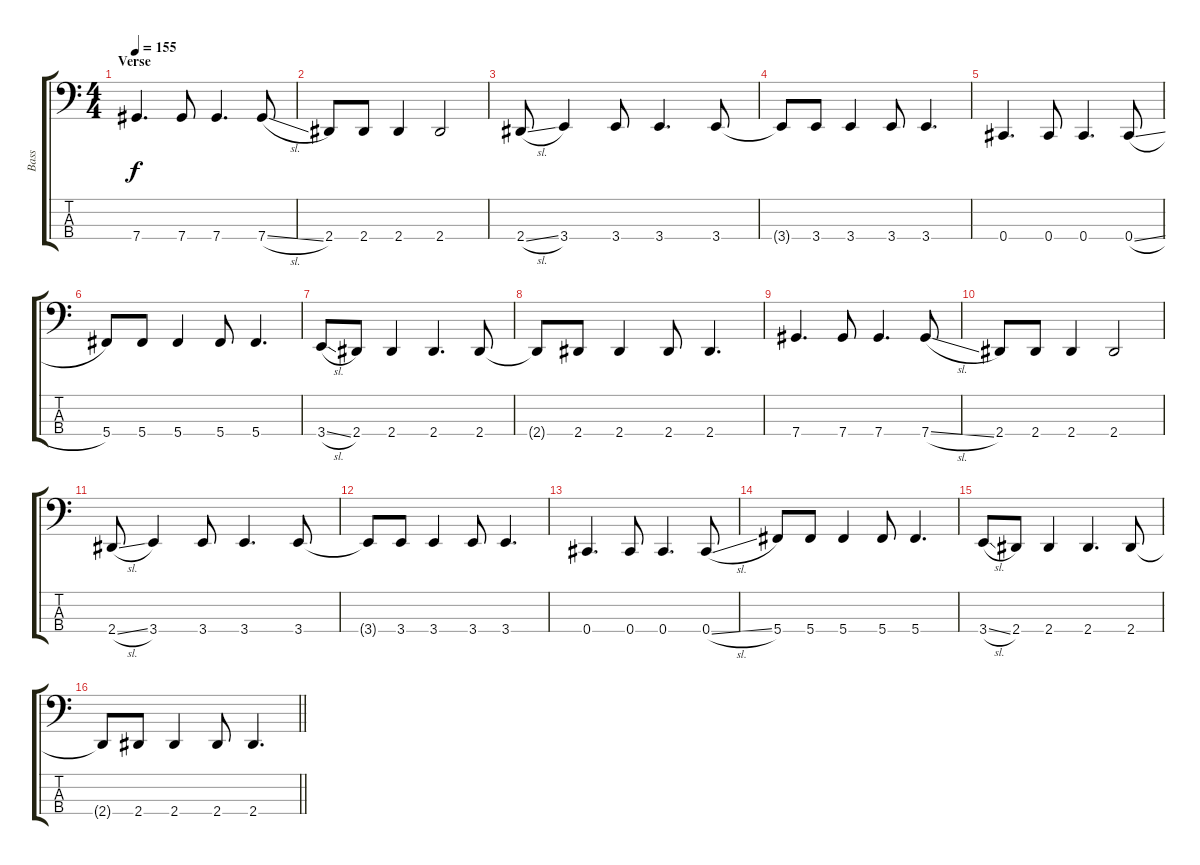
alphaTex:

\track ("Bass" "Bass") {instrument electricbasspick}
\staff {score tabs}
\tuning (Gb2 Db2 Ab1 Db1) {hide}
\ts (4 4)
\section ("" "Verse")
\tempo 155
\clef f4
\ks c
7.4.4{d dy f} 7.4.8 7.4.4{d} 7.4{sl}.8 |
2.4.8 2.4.8 2.4.4 2.4.2 |
2.4{sl}.8 3.4.4 3.4.8 3.4.4{d} 3.4.8 |
3.4{t}.8 3.4.8 3.4.4 3.4.8 3.4.4{d} |
0.4.4{d} 0.4.8 0.4.4{d} 0.4{sl}.8 |
5.4.8 5.4.8 5.4.4 5.4.8 5.4.4{d} |
3.4{sl}.8 2.4.8 2.4.4 2.4.4{d} 2.4.8 |
2.4{t}.8 2.4.8 2.4.4 2.4.8 2.4.4{d} |
7.4.4{d} 7.4.8 7.4.4{d} 7.4{sl}.8 |
2.4.8 2.4.8 2.4.4 2.4.2 |
2.4{sl}.8 3.4.4 3.4.8 3.4.4{d} 3.4.8 |
3.4{t}.8 3.4.8 3.4.4 3.4.8 3.4.4{d} |
0.4.4{d} 0.4.8 0.4.4{d} 0.4{sl}.8 |
5.4.8 5.4.8 5.4.4 5.4.8 5.4.4{d} |
3.4{sl}.8 2.4.8 2.4.4 2.4.4{d} 2.4.8 |
\barLineRight lightlight
2.4{t}.8 2.4.8 2.4.4 2.4.8 2.4.4{d}
